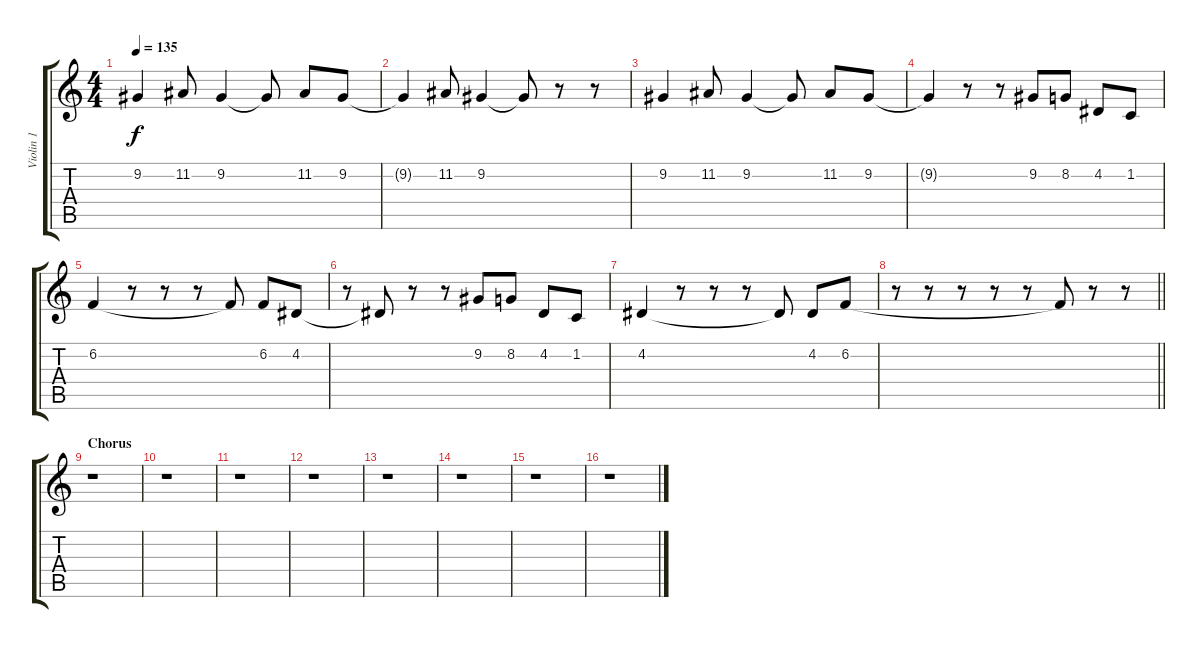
\track ("Violin 1" "Violin 1") {instrument viola}
\staff {score tabs}
\tuning (E4 B3 G3 D3 A2 E2) {hide}
\ts (4 4)
\tempo 135
\clef g2
\ks c
9.2.4{dy f} 11.2.8 9.2.4 9.2{t}.8 11.2.8 9.2.8 |
9.2{t}.4 11.2.8 9.2.4 9.2{t}.8 r.8 r.8 |
9.2.4 11.2.8 9.2.4 9.2{t}.8 11.2.8 9.2.8 |
9.2{t}.4 r.8 r.8 9.2.8 8.2.8 4.2.8 1.2.8 |
6.2.4 r.8 r.8 r.8 6.2{t}.8 6.2.8 4.2.8 |
r.8 4.2{t}.8 r.8 r.8 9.2.8 8.2.8 4.2.8 1.2.8 |
4.2.4 r.8 r.8 r.8 4.2{t}.8 4.2.8 6.2.8 |
\barLineRight lightlight
r.8 r.8 r.8 r.8 r.8 6.2{t}.8 r.8 r.8 |
\section ("" "Chorus")
r.1 |
r.1 |
r.1 |
r.1 |
r.1 |
r.1 |
r.1 |
r.1
